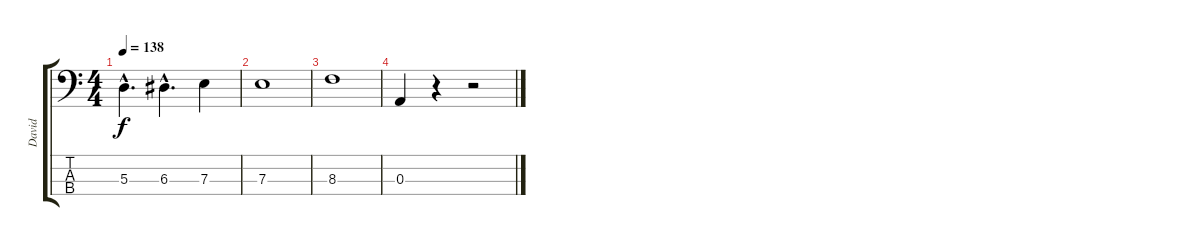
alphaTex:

\track ("David" "David") {instrument electricbasspick}
\staff {score tabs}
\tuning (G2 D2 A1 E1) {hide}
\ts (4 4)
\tempo 138
\clef f4
\ks c
5.3{hac}.4{d dy f} 6.3{hac}.4{d} 7.3.4 |
7.3.1 |
8.3.1 |
0.3.4 r.4 r.2
